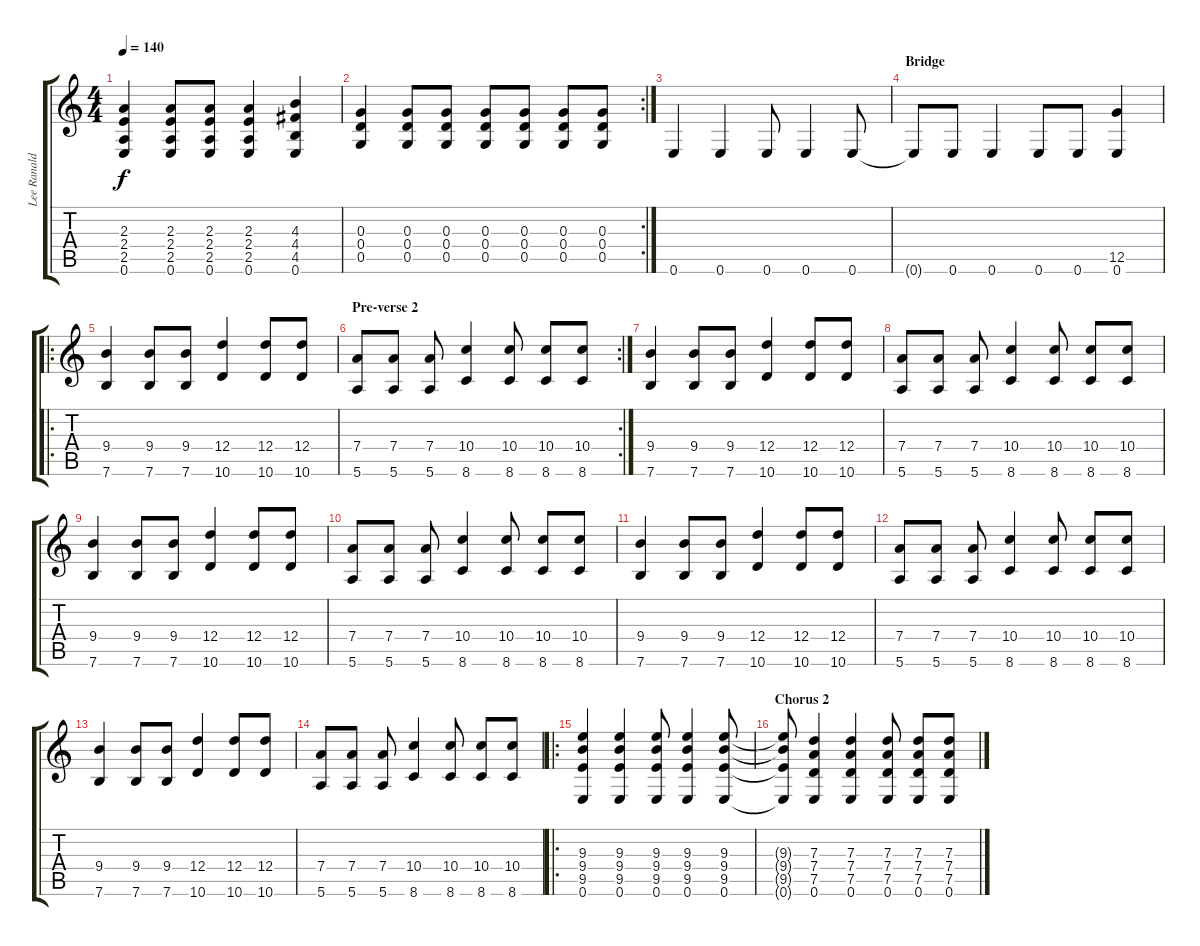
\track ("Lee Ranaldo" "Lee Ranald") {instrument overdrivenguitar}
\staff {score tabs}
\tuning (E4 B3 G3 D3 G2 E2) {hide}
\ts (4 4)
\tempo 140
\clef g2
\ks c
(2.3 2.4 2.5 0.6).4{dy f} (2.3 2.4 2.5 0.6).8 (2.3 2.4 2.5 0.6).8 (2.3 2.4 2.5 0.6).4 (4.3 4.4 4.5 0.6).4 |
\rc 2
(0.3 0.4 0.5).4 (0.3 0.4 0.5).8 (0.3 0.4 0.5).8 (0.3 0.4 0.5).8 (0.3 0.4 0.5).8 (0.3 0.4 0.5).8 (0.3 0.4 0.5).8 |
0.6.4 0.6.4 0.6.8 0.6.4 0.6.8 |
\section ("" "Bridge")
0.6{t}.8 0.6.8 0.6.4 0.6.8 0.6.8 (12.5 0.6).4 |
\ro
(9.4 7.6).4 (9.4 7.6).8 (9.4 7.6).8 (12.4 10.6).4 (12.4 10.6).8 (12.4 10.6).8 |
\rc 2
\section ("" "Pre-verse 2")
(7.4 5.6).8 (7.4 5.6).8 (7.4 5.6).8 (10.4 8.6).4 (10.4 8.6).8 (10.4 8.6).8 (10.4 8.6).8 |
(9.4 7.6).4 (9.4 7.6).8 (9.4 7.6).8 (12.4 10.6).4 (12.4 10.6).8 (12.4 10.6).8 |
(7.4 5.6).8 (7.4 5.6).8 (7.4 5.6).8 (10.4 8.6).4 (10.4 8.6).8 (10.4 8.6).8 (10.4 8.6).8 |
(9.4 7.6).4 (9.4 7.6).8 (9.4 7.6).8 (12.4 10.6).4 (12.4 10.6).8 (12.4 10.6).8 |
(7.4 5.6).8 (7.4 5.6).8 (7.4 5.6).8 (10.4 8.6).4 (10.4 8.6).8 (10.4 8.6).8 (10.4 8.6).8 |
(9.4 7.6).4 (9.4 7.6).8 (9.4 7.6).8 (12.4 10.6).4 (12.4 10.6).8 (12.4 10.6).8 |
(7.4 5.6).8 (7.4 5.6).8 (7.4 5.6).8 (10.4 8.6).4 (10.4 8.6).8 (10.4 8.6).8 (10.4 8.6).8 |
(9.4 7.6).4 (9.4 7.6).8 (9.4 7.6).8 (12.4 10.6).4 (12.4 10.6).8 (12.4 10.6).8 |
(7.4 5.6).8 (7.4 5.6).8 (7.4 5.6).8 (10.4 8.6).4 (10.4 8.6).8 (10.4 8.6).8 (10.4 8.6).8 |
\ro
(9.3 9.4 9.5 0.6).4 (9.3 9.4 9.5 0.6).4 (9.3 9.4 9.5 0.6).8 (9.3 9.4 9.5 0.6).4 (9.3 9.4 9.5 0.6).8 |
\section ("" "Chorus 2")
(9.3{t} 9.4{t} 9.5{t} 0.6{t}).8 (7.3 7.4 7.5 0.6).4 (7.3 7.4 7.5 0.6).4 (7.3 7.4 7.5 0.6).8 (7.3 7.4 7.5 0.6).8 (7.3 7.4 7.5 0.6).8
